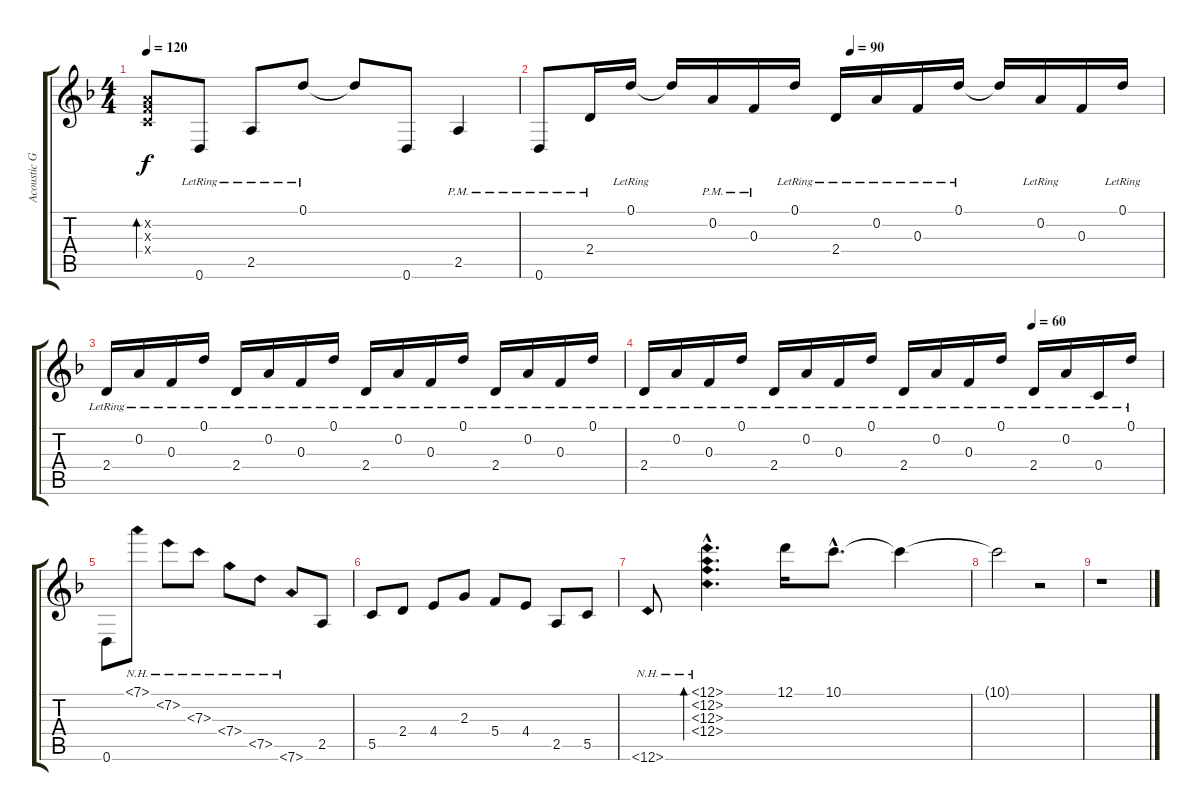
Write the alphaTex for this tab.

\track ("Acoustic Guitar 1 (Full Step Down)" "Acoustic G") {instrument acousticguitarnylon}
\staff {score tabs}
\tuning (D4 A3 F3 C3 G2 D2) {hide}
\ts (4 4)
\tempo 120
\clef g2
\ks f
(0.2{x} 0.3{x} 0.4{x}).8{bd 120 dy f volume 6} 0.6{lr}.8 2.5{lr}.8 0.1{lr}.8 0.1{t}.8 0.6.8 2.5{pm}.4 |
\tempo (90 0.5)
0.6{pm}.8 2.4{pm}.16 0.1{lr}.16 0.1{t}.16 0.2{pm}.16 0.3{pm}.16 0.1{lr}.16 2.4{lr}.16 0.2{lr}.16 0.3{lr}.16 0.1{lr}.16 0.1{t}.16 0.2{lr}.16 0.3.16 0.1{lr}.16 |
2.4{lr}.16 0.2{lr}.16 0.3{lr}.16 0.1{lr}.16 2.4{lr}.16 0.2{lr}.16 0.3{lr}.16 0.1{lr}.16 2.4{lr}.16 0.2{lr}.16 0.3{lr}.16 0.1{lr}.16 2.4{lr}.16 0.2{lr}.16 0.3{lr}.16 0.1{lr}.16 |
\tempo (60 0.75)
2.4{lr}.16 0.2{lr}.16 0.3{lr}.16 0.1{lr}.16 2.4{lr}.16 0.2{lr}.16 0.3{lr}.16 0.1{lr}.16 2.4{lr}.16 0.2{lr}.16 0.3{lr}.16 0.1{lr}.16 2.4{lr}.16 0.2{lr}.16 0.4{lr}.16 0.1{lr}.16 |
0.6.8 7.1{nh}.8 7.2{nh}.8 7.3{nh}.8 7.4{nh}.8 7.5{nh}.8 7.6{nh}.8 2.5.8 |
5.5.8 2.4.8 4.4.8 2.3.8 5.4.8 4.4.8 2.5.8 5.5.8 |
12.6{nh}.8 (12.1{nh hac} 12.2{nh hac} 12.3{nh hac} 12.4{nh hac}).4{d bd 240} 12.1.16 10.1{hac}.8{d} 10.1{t}.4 |
10.1{t}.2 r.2 |
r.1
